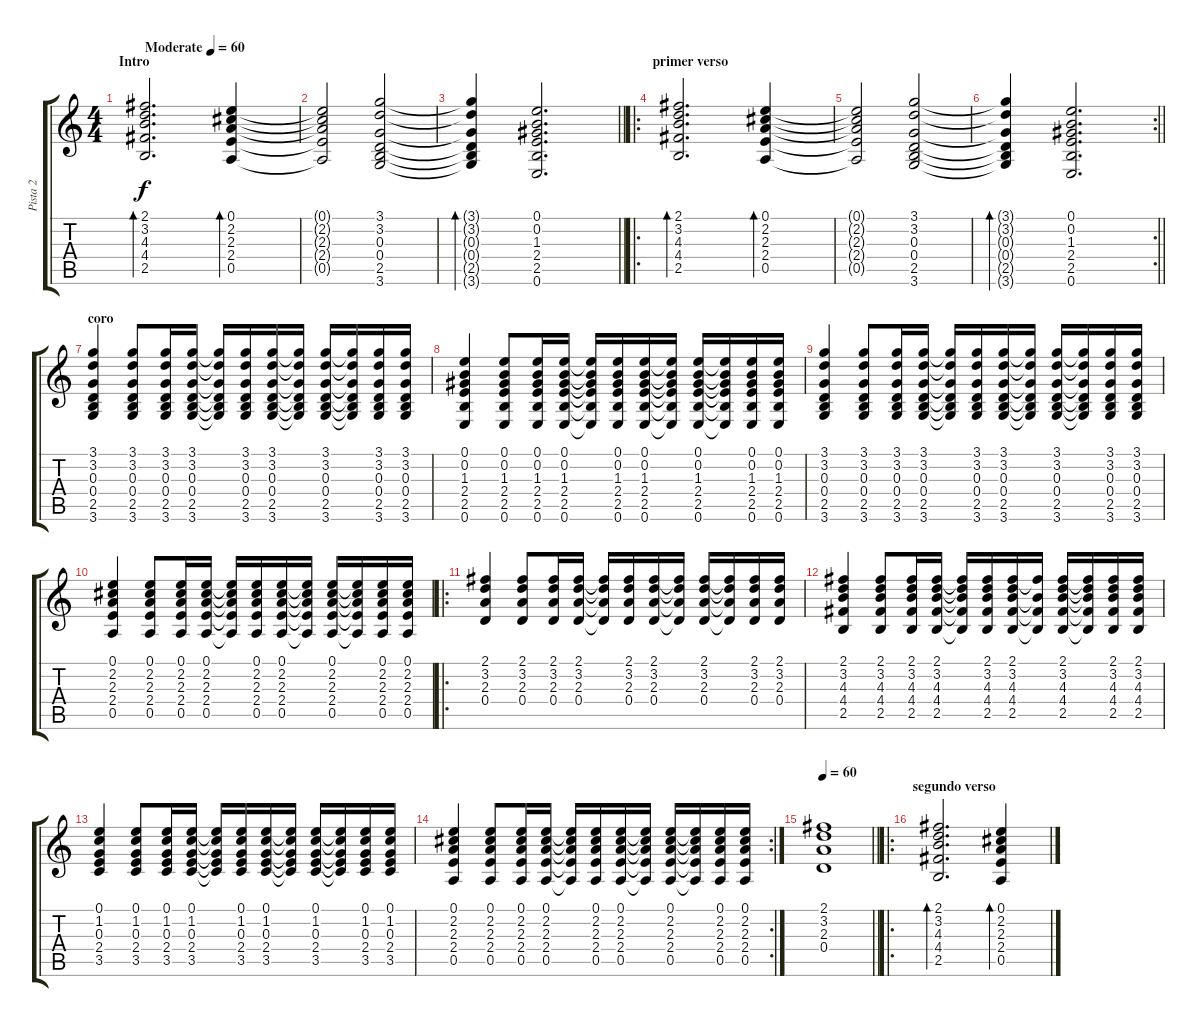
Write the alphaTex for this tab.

\track ("Pista 2" "Pista 2") {instrument acousticguitarsteel}
\staff {score tabs}
\tuning (E4 B3 G3 D3 A2 E2) {hide}
\ts (4 4)
\section ("" "Intro")
\tempo (60 "Moderate")
\clef g2
\ks c
(2.1 3.2 4.3 4.4 2.5).2{d bd 60 dy f instrument acousticguitarsteel} (0.1 2.2 2.3 2.4 0.5).4{bd 60} |
(0.1{t} 2.2{t} 2.3{t} 2.4{t} 0.5{t}).2 (3.1 3.2 0.3 0.4 2.5 3.6).2 |
\barLineRight lightlight
(3.1{t} 3.2{t} 0.3{t} 0.4{t} 2.5{t} 3.6{t}).4{bd 60} (0.1 0.2 1.3 2.4 2.5 0.6).2{d} |
\ro
\section ("" "primer verso")
(2.1 3.2 4.3 4.4 2.5).2{d bd 60} (0.1 2.2 2.3 2.4 0.5).4{bd 60} |
(0.1{t} 2.2{t} 2.3{t} 2.4{t} 0.5{t}).2 (3.1 3.2 0.3 0.4 2.5 3.6).2 |
\rc 2
\barLineRight lightlight
(3.1{t} 3.2{t} 0.3{t} 0.4{t} 2.5{t} 3.6{t}).4{bd 60} (0.1 0.2 1.3 2.4 2.5 0.6).2{d} |
\section ("" "coro")
(3.1 3.2 0.3 0.4 2.5 3.6).4 (3.1 3.2 0.3 0.4 2.5 3.6).8 (3.1 3.2 0.3 0.4 2.5 3.6).16 (3.1 3.2 0.3 0.4 2.5 3.6).16 (3.1{t} 3.2{t} 0.3{t} 0.4{t} 2.5{t} 3.6{t}).16 (3.1 3.2 0.3 0.4 2.5 3.6).16 (3.1 3.2 0.3 0.4 2.5 3.6).16 (3.1{t} 3.2{t} 0.3{t} 0.4{t} 2.5{t} 3.6{t}).16 (3.1 3.2 0.3 0.4 2.5 3.6).16 (3.1{t} 3.2{t} 0.3{t} 0.4{t} 2.5{t} 3.6{t}).16 (3.1 3.2 0.3 0.4 2.5 3.6).16 (3.1 3.2 0.3 0.4 2.5 3.6).16 |
(0.1 0.2 1.3 2.4 2.5 0.6).4 (0.1 0.2 1.3 2.4 2.5 0.6).8 (0.1 0.2 1.3 2.4 2.5 0.6).16 (0.1 0.2 1.3 2.4 2.5 0.6).16 (0.1{t} 0.2{t} 1.3{t} 2.4{t} 2.5{t} 0.6{t}).16 (0.1 0.2 1.3 2.4 2.5 0.6).16 (0.1 0.2 1.3 2.4 2.5 0.6).16 (0.1{t} 0.2{t} 1.3{t} 2.4{t} 2.5{t} 0.6{t}).16 (0.1 0.2 1.3 2.4 2.5 0.6).16 (0.1{t} 0.2{t} 1.3{t} 2.4{t} 2.5{t} 0.6{t}).16 (0.1 0.2 1.3 2.4 2.5 0.6).16 (0.1 0.2 1.3 2.4 2.5 0.6).16 |
(3.1 3.2 0.3 0.4 2.5 3.6).4 (3.1 3.2 0.3 0.4 2.5 3.6).8 (3.1 3.2 0.3 0.4 2.5 3.6).16 (3.1 3.2 0.3 0.4 2.5 3.6).16 (3.1{t} 3.2{t} 0.3{t} 0.4{t} 2.5{t} 3.6{t}).16 (3.1 3.2 0.3 0.4 2.5 3.6).16 (3.1 3.2 0.3 0.4 2.5 3.6).16 (3.1{t} 3.2{t} 0.3{t} 0.4{t} 2.5{t} 3.6{t}).16 (3.1 3.2 0.3 0.4 2.5 3.6).16 (3.1{t} 3.2{t} 0.3{t} 0.4{t} 2.5{t} 3.6{t}).16 (3.1 3.2 0.3 0.4 2.5 3.6).16 (3.1 3.2 0.3 0.4 2.5 3.6).16 |
(0.1 2.2 2.3 2.4 0.5).4 (0.1 2.2 2.3 2.4 0.5).8 (0.1 2.2 2.3 2.4 0.5).16 (0.1 2.2 2.3 2.4 0.5).16 (0.1{t} 2.2{t} 2.3{t} 2.4{t} 0.5{t}).16 (0.1 2.2 2.3 2.4 0.5).16 (0.1 2.2 2.3 2.4 0.5).16 (0.1{t} 2.2{t} 2.3{t} 2.4{t} 0.5{t}).16 (0.1 2.2 2.3 2.4 0.5).16 (0.1{t} 2.2{t} 2.3{t} 2.4{t} 0.5{t}).16 (0.1 2.2 2.3 2.4 0.5).16 (0.1 2.2 2.3 2.4 0.5).16 |
\ro
(2.1 3.2 2.3 0.4).4 (2.1 3.2 2.3 0.4).8 (2.1 3.2 2.3 0.4).16 (2.1 3.2 2.3 0.4).16 (2.1{t} 3.2{t} 2.3{t} 0.4{t}).16 (2.1 3.2 2.3 0.4).16 (2.1 3.2 2.3 0.4).16 (2.1{t} 3.2{t} 2.3{t} 0.4{t}).16 (2.1 3.2 2.3 0.4).16 (2.1{t} 3.2{t} 2.3{t} 0.4{t}).16 (2.1 3.2 2.3 0.4).16 (2.1 3.2 2.3 0.4).16 |
(2.1 3.2 4.3 4.4 2.5).4 (2.1 3.2 4.3 4.4 2.5).8 (2.1 3.2 4.3 4.4 2.5).16 (2.1 3.2 4.3 4.4 2.5).16 (2.1{t} 3.2{t} 4.3{t} 4.4{t} 2.5{t}).16 (2.1 3.2 4.3 4.4 2.5).16 (2.1 3.2 4.3 4.4 2.5).16 (2.1{t} 4.3{t} 4.4{t} 2.5{t}).16 (2.1 3.2 4.3 4.4 2.5).16 (2.1{t} 3.2{t} 4.3{t} 4.4{t} 2.5{t}).16 (2.1 3.2 4.3 4.4 2.5).16 (2.1 3.2 4.3 4.4 2.5).16 |
(0.1 1.2 0.3 2.4 3.5).4 (0.1 1.2 0.3 2.4 3.5).8 (0.1 1.2 0.3 2.4 3.5).16 (0.1 1.2 0.3 2.4 3.5).16 (0.1{t} 1.2{t} 0.3{t} 2.4{t} 3.5{t}).16 (0.1 1.2 0.3 2.4 3.5).16 (0.1 1.2 0.3 2.4 3.5).16 (0.1{t} 1.2{t} 0.3{t} 2.4{t} 3.5{t}).16 (0.1 1.2 0.3 2.4 3.5).16 (0.1{t} 1.2{t} 0.3{t} 2.4{t} 3.5{t}).16 (0.1 1.2 0.3 2.4 3.5).16 (0.1 1.2 0.3 2.4 3.5).16 |
\rc 2
(0.1 2.2 2.3 2.4 0.5).4 (0.1 2.2 2.3 2.4 0.5).8 (0.1 2.2 2.3 2.4 0.5).16 (0.1 2.2 2.3 2.4 0.5).16 (0.1{t} 2.2{t} 2.3{t} 2.4{t} 0.5{t}).16 (0.1 2.2 2.3 2.4 0.5).16 (0.1 2.2 2.3 2.4 0.5).16 (0.1{t} 2.2{t} 2.3{t} 2.4{t} 0.5{t}).16 (0.1 2.2 2.3 2.4 0.5).16 (0.1{t} 2.2{t} 2.3{t} 2.4{t} 0.5{t}).16 (0.1 2.2 2.3 2.4 0.5).16 (0.1 2.2 2.3 2.4 0.5).16 |
\tempo 60
\barLineRight lightlight
(2.1 3.2 2.3 0.4).1 |
\ro
\section ("" "segundo verso")
(2.1 3.2 4.3 4.4 2.5).2{d bd 60} (0.1 2.2 2.3 2.4 0.5).4{bd 60}
